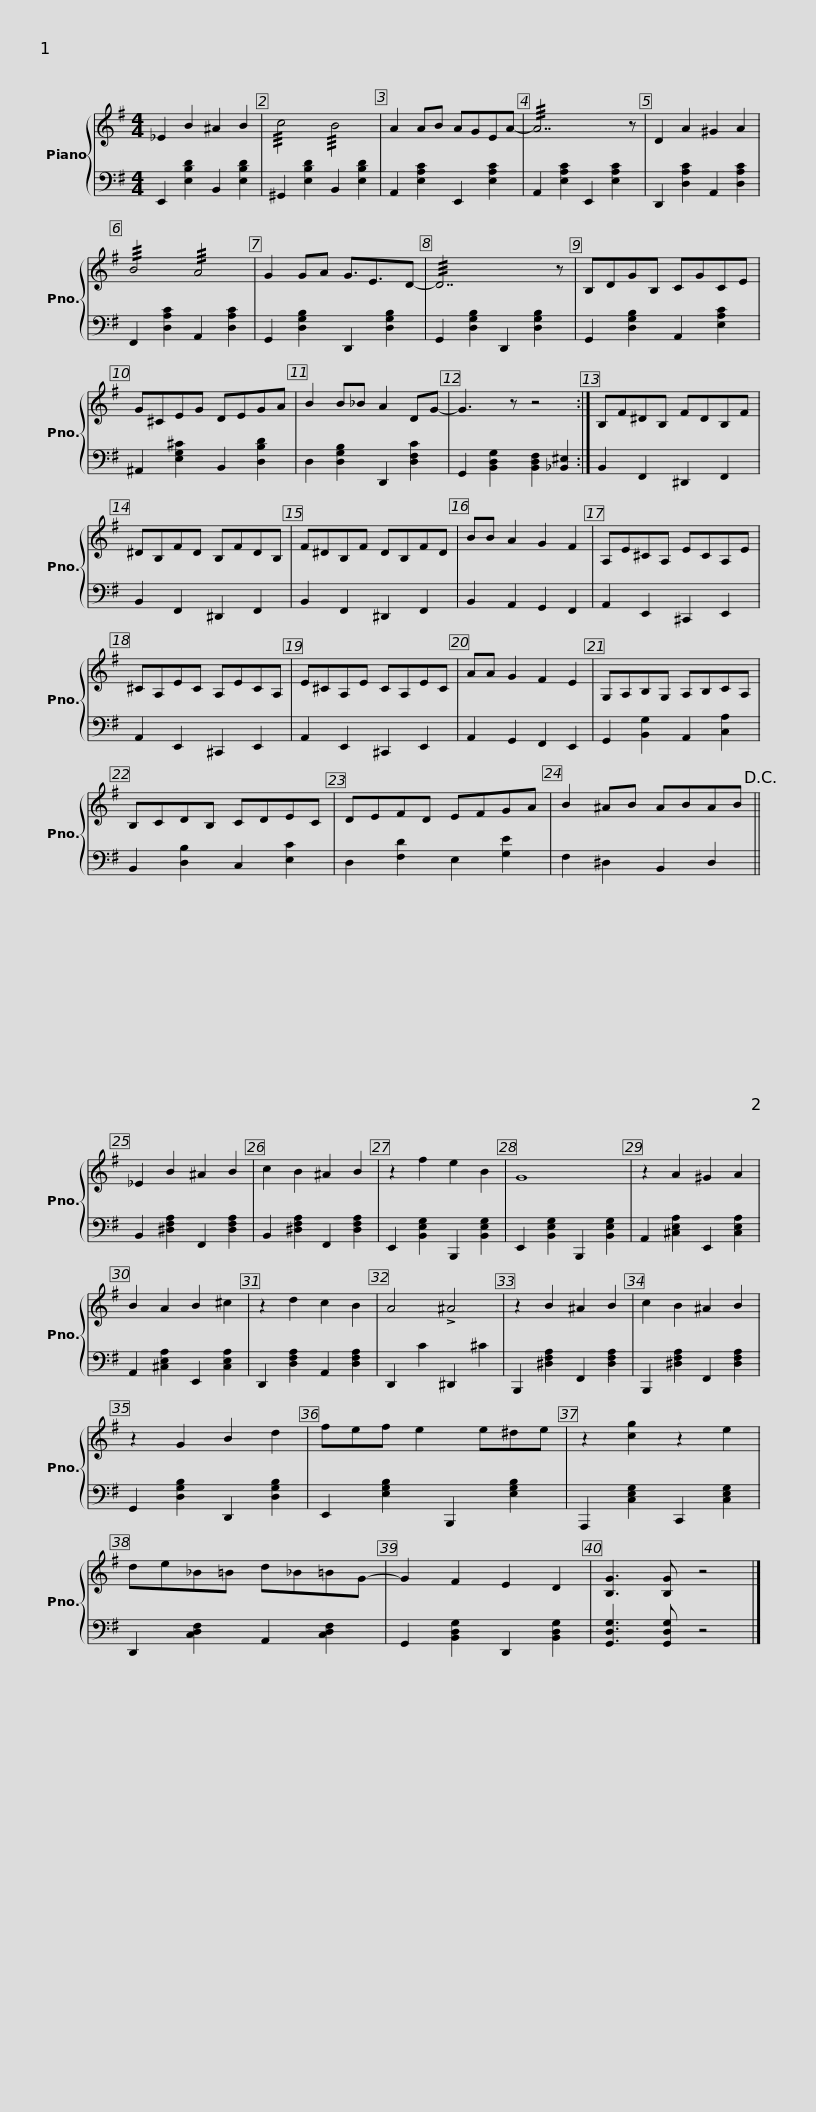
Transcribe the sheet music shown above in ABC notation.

X:1
%%score { 1 | 2 }
L:1/8
M:4/4
I:linebreak $
K:G
V:1 treble
V:2 bass
V:1
 _E2 B2 ^A2 B2 | !///!c4 !///!B4 | A2 AB AGEA- | !///!A7 z | D2 A2 ^G2 A2 | %5
 !///!B4 !///!A4 | G2 GA G3/2E3/2D- |$ !///!D7 z | B,DGB, CGCE | G^CEG DEGA | %10
 B2 B_B A2 DG- | G3 z z4 :|$ B,F^DB, FDB,F | ^DB,FD B,FDB, | F^DB,F DB,FD | %15
 BB A2 G2 F2 |$ A,E^CA, ECA,E | ^CA,EC A,ECA, | E^CA,E CA,EC | AA G2 F2 E2 |$ %20
 G,A,B,G, A,B,CA, | B,CDB, CDEC | DEFD EFGA | B2 ^AB ABAB!D.C.! ||$ _E2 B2 ^A2 B2 | %25
 c2 B2 ^A2 B2 | z2 f2 e2 B2 | G8 | z2 A2 ^G2 A2 | B2 A2 B2 ^c2 | %30
 z2 d2 c2 B2 |$ A4 !>!^A4 | z2 B2 ^A2 B2 | c2 B2 ^A2 B2 | z2 G2 B2 d2 | %35
 fef e2 e^de | z2 [cg]2 z2 e2 |$ de_B=B d_B=BG- | G2 F2 E2 D2 | [B,G]3 [B,G] z4 |] %40
V:2
 E,,2 [E,B,D]2 B,,2 [E,B,D]2 | ^G,,2 [E,B,D]2 B,,2 [E,B,D]2 | A,,2 [E,A,C]2 E,,2 [E,A,C]2 | A,,2 [E,A,C]2 E,,2 [E,A,C]2 | D,,2 [D,A,C]2 A,,2 [D,A,C]2 | %5
 F,,2 [D,A,C]2 A,,2 [D,A,C]2 | G,,2 [D,G,B,]2 D,,2 [D,G,B,]2 |$ G,,2 [D,G,B,]2 D,,2 [D,G,B,]2 | G,,2 [D,G,B,]2 A,,2 [E,A,C]2 | ^A,,2 [E,G,^C]2 B,,2 [D,B,D]2 | %10
 D,2 [D,G,B,]2 D,,2 [D,F,C]2 | G,,2 [B,,D,G,]2 [B,,D,F,]2 [_B,,^E,]2 :|$ B,,2 F,,2 ^D,,2 F,,2 | B,,2 F,,2 ^D,,2 F,,2 | B,,2 F,,2 ^D,,2 F,,2 | %15
 B,,2 A,,2 G,,2 F,,2 |$ A,,2 E,,2 ^C,,2 E,,2 | A,,2 E,,2 ^C,,2 E,,2 | A,,2 E,,2 ^C,,2 E,,2 | A,,2 G,,2 F,,2 E,,2 |$ %20
 G,,2 [B,,G,]2 A,,2 [C,A,]2 | B,,2 [D,B,]2 C,2 [E,C]2 | D,2 [F,D]2 E,2 [G,E]2 | F,2 ^D,2 B,,2 D,2 ||$ B,,2 [^D,F,A,]2 F,,2 [D,F,A,]2 | %25
 B,,2 [^D,F,A,]2 F,,2 [D,F,A,]2 | E,,2 [B,,E,G,]2 B,,,2 [B,,E,G,]2 | E,,2 [B,,E,G,]2 B,,,2 [B,,E,G,]2 | A,,2 [^C,E,A,]2 E,,2 [C,E,A,]2 | A,,2 [^C,E,A,]2 E,,2 [C,E,A,]2 | %30
 D,,2 [D,F,A,]2 A,,2 [D,F,A,]2 |$ D,,2 C2 ^D,,2 ^C2 | B,,,2 [^D,F,A,]2 F,,2 [D,F,A,]2 | B,,,2 [^D,F,A,]2 F,,2 [D,F,A,]2 | G,,2 [D,G,B,]2 D,,2 [D,G,B,]2 | %35
 E,,2 [E,G,B,]2 B,,,2 [E,G,B,]2 | A,,,2 [C,E,G,]2 C,,2 [C,E,G,]2 |$ D,,2 [C,D,F,]2 A,,2 [C,D,F,]2 | G,,2 [B,,D,G,]2 D,,2 [B,,D,G,]2 | [G,,D,G,]3 [G,,D,G,] z4 |] %40
